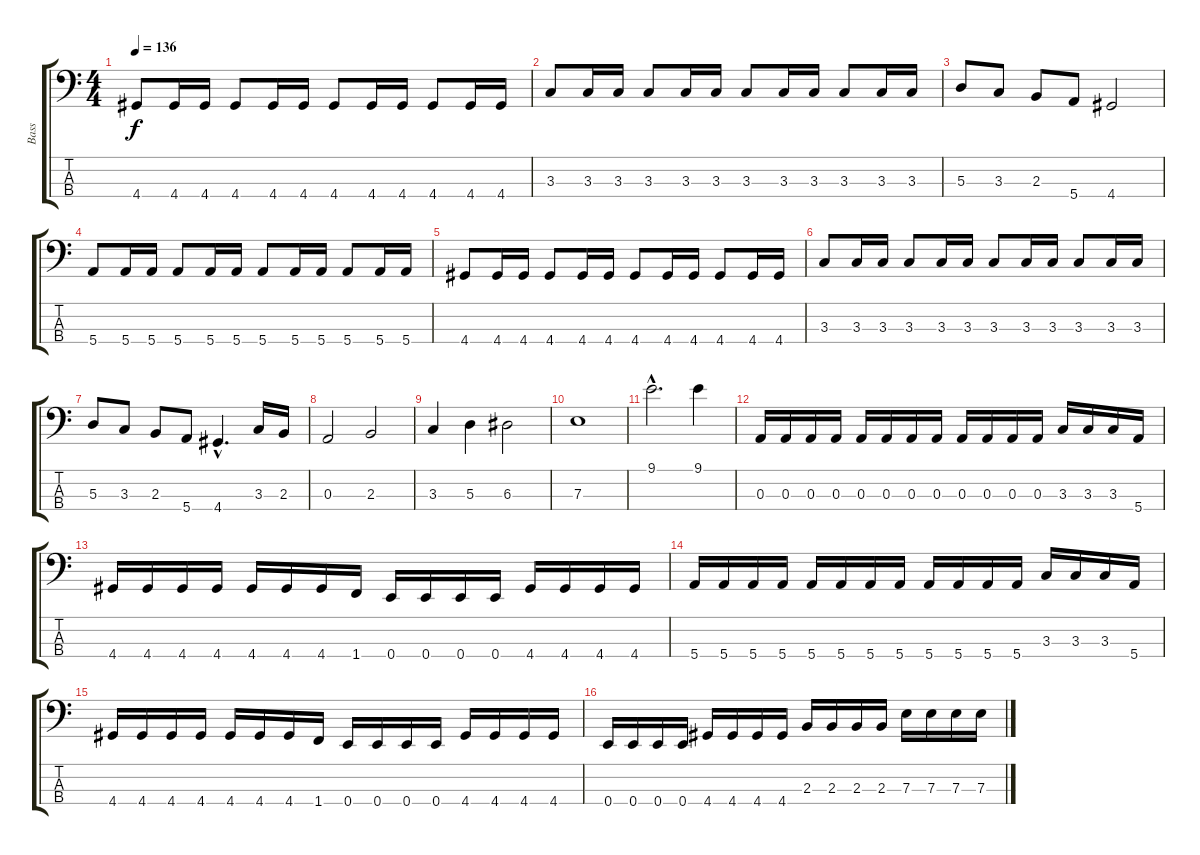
\track ("Bass" "Bass") {instrument electricbassfinger}
\staff {score tabs}
\tuning (G2 D2 A1 E1) {hide}
\ts (4 4)
\tempo 136
\clef f4
\ks c
4.4.8{dy f} 4.4.16 4.4.16 4.4.8 4.4.16 4.4.16 4.4.8 4.4.16 4.4.16 4.4.8 4.4.16 4.4.16 |
3.3.8 3.3.16 3.3.16 3.3.8 3.3.16 3.3.16 3.3.8 3.3.16 3.3.16 3.3.8 3.3.16 3.3.16 |
5.3.8 3.3.8 2.3.8 5.4.8 4.4.2 |
5.4.8 5.4.16 5.4.16 5.4.8 5.4.16 5.4.16 5.4.8 5.4.16 5.4.16 5.4.8 5.4.16 5.4.16 |
4.4.8 4.4.16 4.4.16 4.4.8 4.4.16 4.4.16 4.4.8 4.4.16 4.4.16 4.4.8 4.4.16 4.4.16 |
3.3.8 3.3.16 3.3.16 3.3.8 3.3.16 3.3.16 3.3.8 3.3.16 3.3.16 3.3.8 3.3.16 3.3.16 |
5.3.8 3.3.8 2.3.8 5.4.8 4.4{hac}.4{d} 3.3.16 2.3.16 |
0.3.2 2.3.2 |
3.3.4 5.3.4 6.3.2 |
7.3.1 |
9.1{hac}.2{d} 9.1.4 |
0.3.16 0.3.16 0.3.16 0.3.16 0.3.16 0.3.16 0.3.16 0.3.16 0.3.16 0.3.16 0.3.16 0.3.16 3.3.16 3.3.16 3.3.16 5.4.16 |
4.4.16 4.4.16 4.4.16 4.4.16 4.4.16 4.4.16 4.4.16 1.4.16 0.4.16 0.4.16 0.4.16 0.4.16 4.4.16 4.4.16 4.4.16 4.4.16 |
5.4.16 5.4.16 5.4.16 5.4.16 5.4.16 5.4.16 5.4.16 5.4.16 5.4.16 5.4.16 5.4.16 5.4.16 3.3.16 3.3.16 3.3.16 5.4.16 |
4.4.16 4.4.16 4.4.16 4.4.16 4.4.16 4.4.16 4.4.16 1.4.16 0.4.16 0.4.16 0.4.16 0.4.16 4.4.16 4.4.16 4.4.16 4.4.16 |
0.4.16 0.4.16 0.4.16 0.4.16 4.4.16 4.4.16 4.4.16 4.4.16 2.3.16 2.3.16 2.3.16 2.3.16 7.3.16 7.3.16 7.3.16 7.3.16
